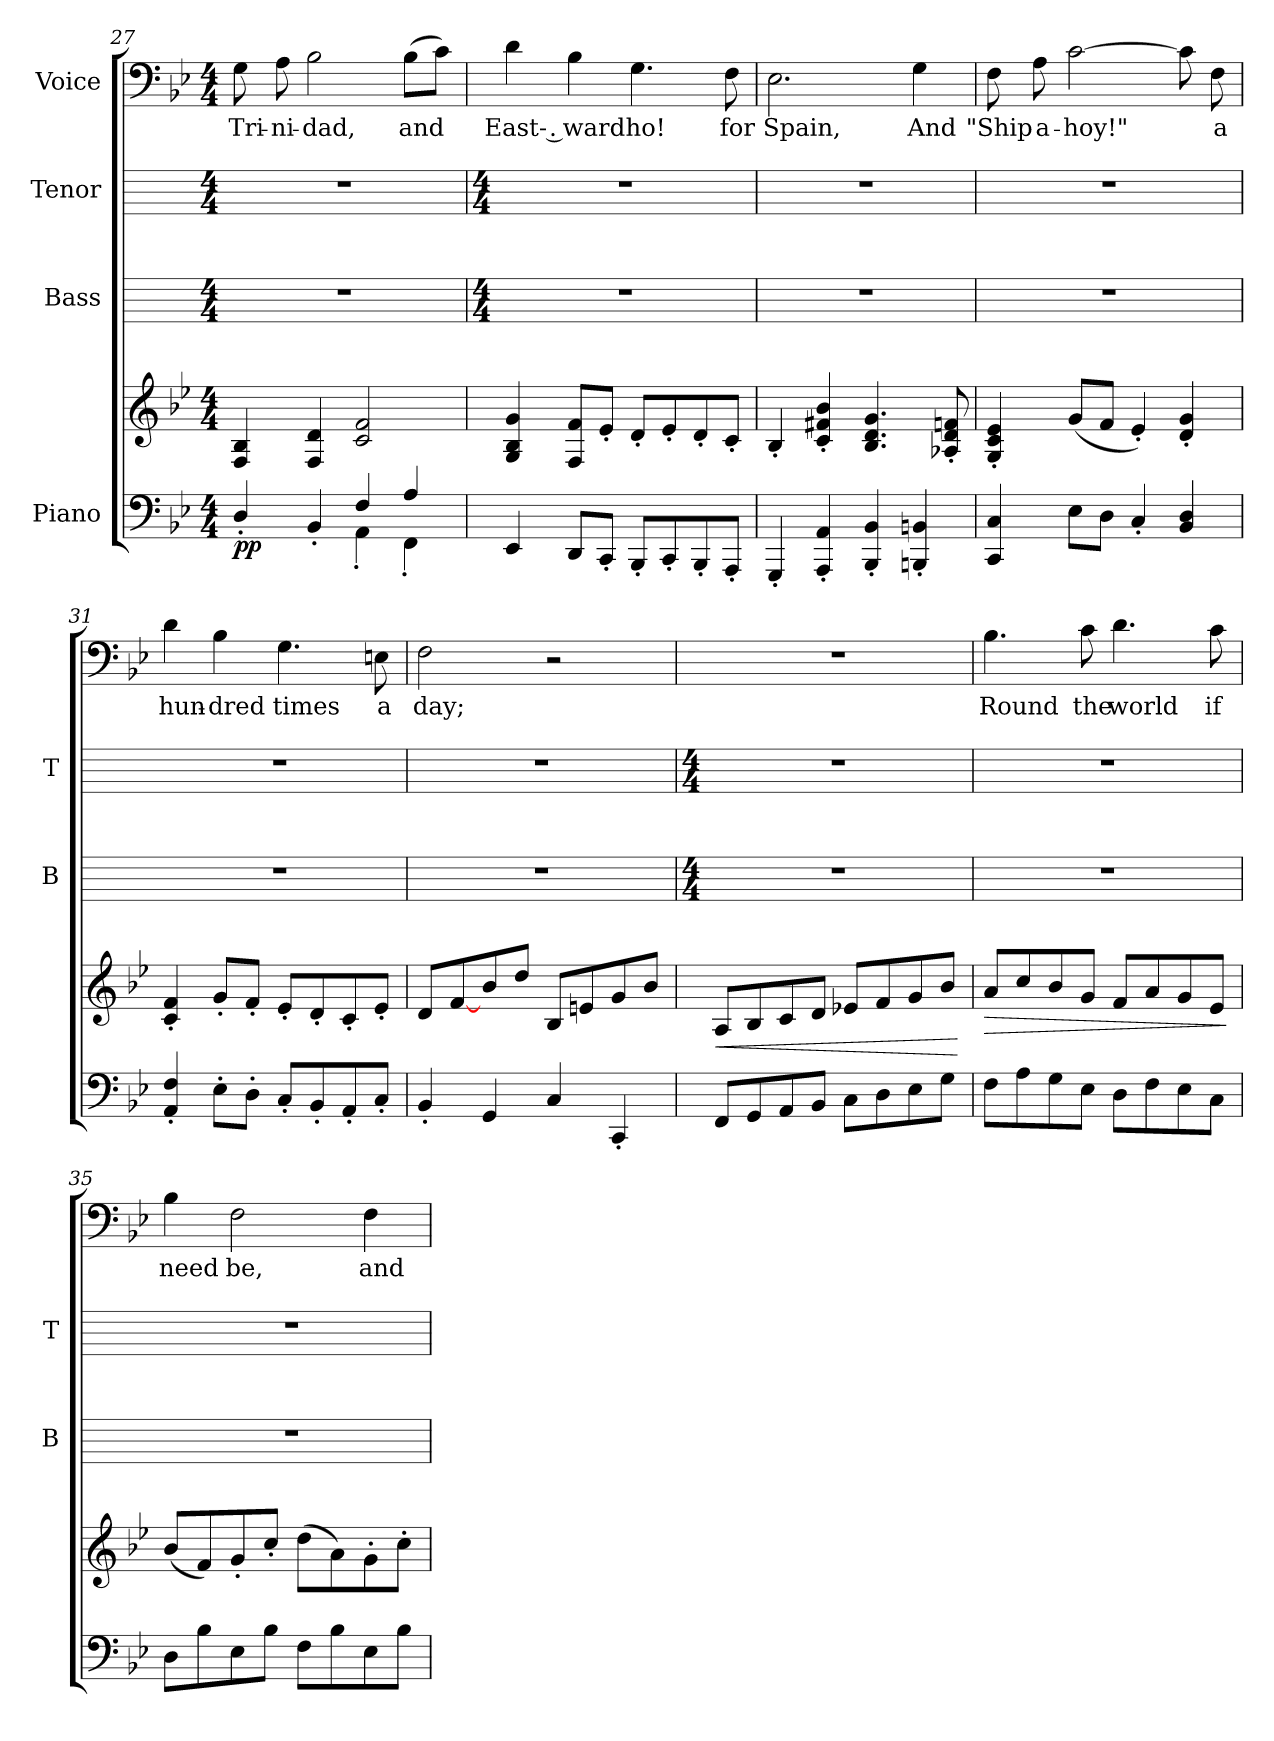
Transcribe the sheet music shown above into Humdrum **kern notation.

**kern	**kern	**dynam	**kern	**kern	**kern	**text
*part4	*part4	*part4	*part3	*part2	*part1	*part1
*staff5	*staff4	*staff4/5	*staff3	*staff2	*staff1	*staff1
*I"Piano	*	*	*I"Bass	*I"Tenor	*I"Voice	*
*	*	*	*I'B	*I'T	*	*
*clefF4	*clefG2	*	*	*	*clefF4	*
*k[b-e-]	*k[b-e-]	*	*	*	*k[b-e-]	*
*B-:	*B-:	*	*	*	*B-:	*
*M4/4	*M4/4	*	*M4/4	*M4/4	*M4/4	*
=27	=27	=27	=27	=27	=27	=27
*^	*	*	*	*	*	*
!	!	!	!LO:DY:b=2	!	!	!	!LO:LY:b
!	!	!	!LO:DY:n=1:b	!	!	!	!
4D'/	2ryy	4F 4B-	p p	1r	1r	8G	Tri-
!	!	!	!	!	!	!	!LO:LY:b
.	.	.	.	.	.	8A	-ni-
!	!	!	!	!	!	!	!LO:LY:b
4BB-'	.	4F 4d	.	.	.	2B-	-dad,
4F/	4AA'\	2c 2f	.	.	.	.	.
!	!	!	!	!	!	!	!LO:LY:b
4A/	4FF'\	.	.	.	.	(>8B-L	and
.	.	.	.	.	.	8cJ)	.
!!LO:LB:g=z
=28	=28	=28	=28	=28	=28	=28	=28
*	*	*	*	*M4/4	*M4/4	*	*
!	!	!	!	!	!	!	!LO:LY:b
4EE-	2ryy	4G 4B- 4g	.	1r	1r	4d	East- .
!	!	!	!	!	!	!	!LO:LY:b
8DDL	.	8F 8fL	.	.	.	4B-	ward
8CC'J	.	8e-'J	.	.	.	.	.
!	!	!	!	!	!	!	!LO:LY:b
8BBB-'L	2ryy	8d'L	.	.	.	4.G	ho!
8CC'	.	8e-'	.	.	.	.	.
8BBB-'	.	8d'	.	.	.	.	.
!	!	!	!	!	!	!	!LO:LY:b
8AAA'J	.	8c'J	.	.	.	8F	for
*v	*v	*	*	*	*	*	*
!!LO:LB:g=z
=29	=29	=29	=29	=29	=29	=29
!	!	!	!	!	!	!LO:LY:b
4GGG'	4B-'	.	1r	1r	2.E-	Spain,
4AAA' 4AA'	4c' 4f#X' 4b-'	.	.	.	.	.
4BBB-' 4BB-'	4.B- 4.d 4.g	.	.	.	.	.
!	!	!	!	!	!	!LO:LY:b
4BBBn' 4BBn'	.	.	.	.	4G	And
.	8A-X' 8d' 8fn'	.	.	.	.	.
=30	=30	=30	=30	=30	=30	=30
!	!	!	!	!	!	!LO:LY:b
4CC 4C	4G' 4c' 4e-'	.	1r	1r	8F	"Ship
!	!	!	!	!	!	!LO:LY:b
.	.	.	.	.	8A	a-
!	!	!	!	!	!	!LO:LY:b
8E-L	(<8gL	.	.	.	[2c	-hoy!"
8DJ	8fJ	.	.	.	.	.
4C'	4e-')	.	.	.	.	.
4BB- 4D	4d' 4g'	.	.	.	8c]	.
!	!	!	!	!	!	!LO:LY:b
.	.	.	.	.	8F	a
=31	=31	=31	=31	=31	=31	=31
!	!	!	!	!	!	!LO:LY:b
4AA' 4F'	4c' 4f'	.	1r	1r	4d	hun-
!	!	!	!	!	!	!LO:LY:b
8E-'L	8g'L	.	.	.	4B-	-dred
8D'J	8f'J	.	.	.	.	.
!	!	!	!	!	!	!LO:LY:b
8C'L	8e-'L	.	.	.	4.G	times
8BB-'	8d'	.	.	.	.	.
8AA'	8c'	.	.	.	.	.
!	!	!	!	!	!	!LO:LY:b
8C'J	8e-'J	.	.	.	8En	a
=32	=32	=32	=32	=32	=32	=32
!	!	!	!	!	!	!LO:LY:b
4BB-'	8dL	.	1r	1r	2F	day;
.	[8f	.	.	.	.	.
4GG	8b-	.	.	.	.	.
.	8ddJ	.	.	.	.	.
4C	8B-L	.	.	.	2r	.
.	8en	.	.	.	.	.
4CC'	8g	.	.	.	.	.
.	8b-J	.	.	.	.	.
!!LO:LB:g=z
=33	=33	=33	=33	=33	=33	=33
*	*	*	*M4/4	*M4/4	*	*
!	!	!LO:HP:b	!	!	!	!
8FFL	8AL	<	1r	1r	1r	.
8GG	8B-	.	.	.	.	.
8AA	8c	.	.	.	.	.
8BB-J	8dJ	.	.	.	.	.
8CL	8e-XL	.	.	.	.	.
8D	8f	.	.	.	.	.
8E-	8g	.	.	.	.	.
8GJ	8b-J	.	.	.	.	.
.	.	[	.	.	.	.
!!LO:LB:g=z
=34	=34	=34	=34	=34	=34	=34
!	!	!LO:HP:b	!	!	!	!LO:LY:b
8FL	8aL	>	1r	1r	4.B-	Round
8A	8cc	.	.	.	.	.
8G	8b-	.	.	.	.	.
!	!	!	!	!	!	!LO:LY:b
8E-J	8gJ	.	.	.	8c	the
!	!	!	!	!	!	!LO:LY:b
8DL	8fL	.	.	.	4.d	world
8F	8a	.	.	.	.	.
8E-	8g	.	.	.	.	.
!	!	!	!	!	!	!LO:LY:b
8CJ	8e-J	.	.	.	8c	if
.	.	]	.	.	.	.
=35	=35	=35	=35	=35	=35	=35
!	!	!	!	!	!	!LO:LY:b
8DL	(8b-L	.	1r	1r	4B-	need
8B-	8f)	.	.	.	.	.
!	!	!	!	!	!	!LO:LY:b
8E-	8g'	.	.	.	2F	be,
8B-J	8cc'J	.	.	.	.	.
8FL	(8ddL	.	.	.	.	.
8B-	8a)	.	.	.	.	.
!	!	!	!	!	!	!LO:LY:b
8E-	8g'	.	.	.	4F	and
8B-J	8cc'J	.	.	.	.	.
=	=	=	=	=	=	=
*-	*-	*-	*-	*-	*-	*-
